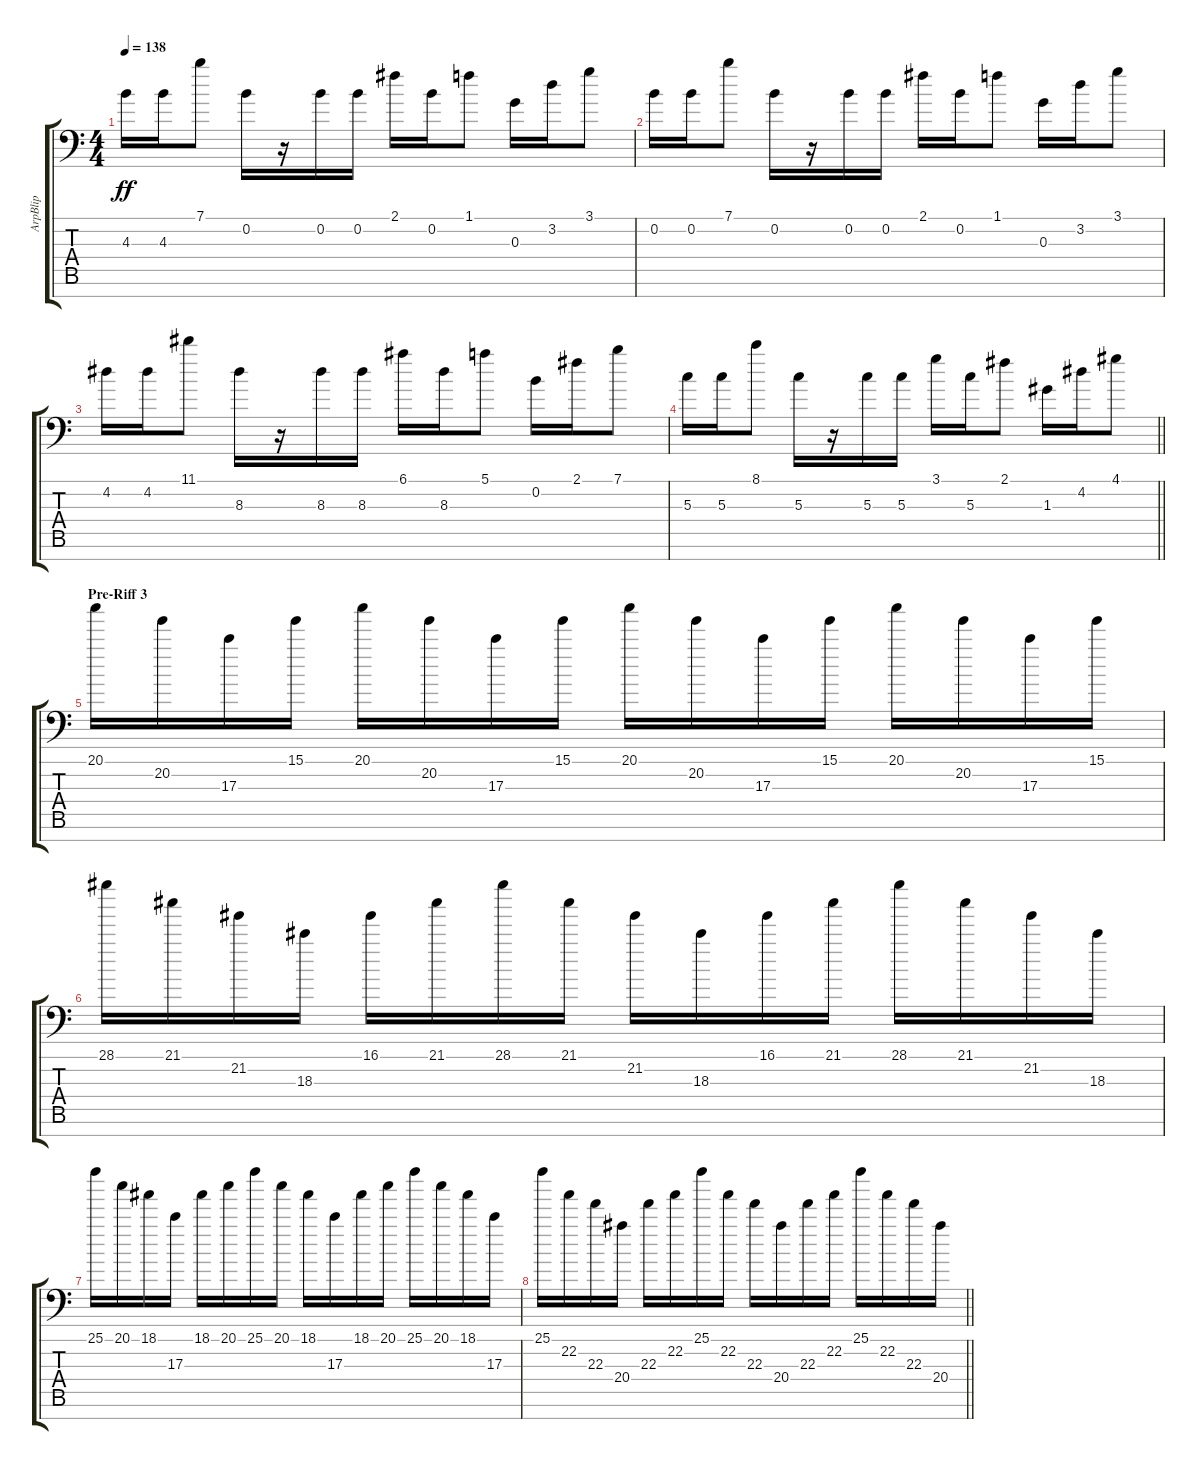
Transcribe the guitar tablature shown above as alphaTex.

\track ("ArpBlip" "ArpBlip") {instrument slapbass1}
\staff {score tabs}
\tuning (E4 B3 G3 D3 A2 E2 C-1) {hide}
\ts (4 4)
\tempo 138
\clef f4
\ks c
4.3.16{dy ff} 4.3.16 7.1.8 0.2.16 r.16 0.2.16 0.2.16 2.1.16 0.2.16 1.1.8 0.3.16 3.2.16 3.1.8 |
0.2.16 0.2.16 7.1.8 0.2.16 r.16 0.2.16 0.2.16 2.1.16 0.2.16 1.1.8 0.3.16 3.2.16 3.1.8 |
4.2.16 4.2.16 11.1.8 8.3.16 r.16 8.3.16 8.3.16 6.1.16 8.3.16 5.1.8 0.2.16 2.1.16 7.1.8 |
\barLineRight lightlight
5.3.16 5.3.16 8.1.8 5.3.16 r.16 5.3.16 5.3.16 3.1.16 5.3.16 2.1.8 1.3.16 4.2.16 4.1.8 |
\section ("" "Pre-Riff 3")
20.1.16 20.2.16 17.3.16 15.1.16 20.1.16 20.2.16 17.3.16 15.1.16 20.1.16 20.2.16 17.3.16 15.1.16 20.1.16 20.2.16 17.3.16 15.1.16 |
28.1.16 21.1.16 21.2.16 18.3.16 16.1.16 21.1.16 28.1.16 21.1.16 21.2.16 18.3.16 16.1.16 21.1.16 28.1.16 21.1.16 21.2.16 18.3.16 |
25.1.16 20.1.16 18.1.16 17.3.16 18.1.16 20.1.16 25.1.16 20.1.16 18.1.16 17.3.16 18.1.16 20.1.16 25.1.16 20.1.16 18.1.16 17.3.16 |
\barLineRight lightlight
25.1.16 22.2.16 22.3.16 20.4.16 22.3.16 22.2.16 25.1.16 22.2.16 22.3.16 20.4.16 22.3.16 22.2.16 25.1.16 22.2.16 22.3.16 20.4.16
